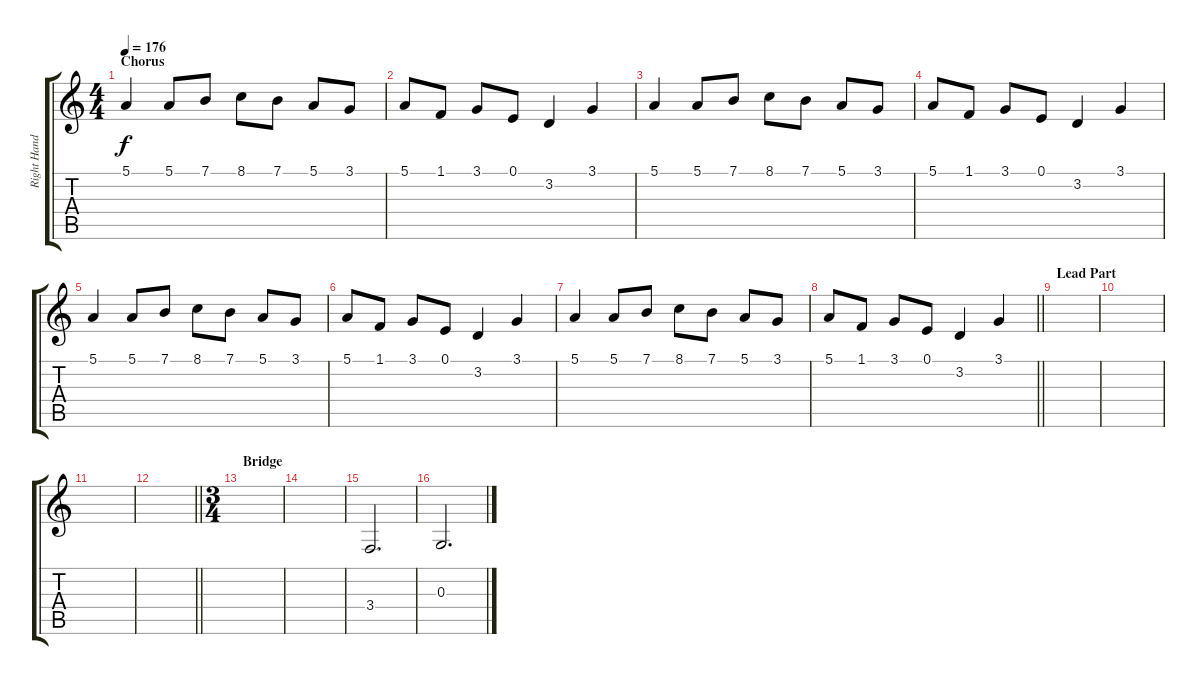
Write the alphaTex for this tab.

\track ("Right Hand" "Right Hand") {instrument stringensemble1}
\staff {score tabs}
\tuning (E4 B3 G3 D3 A2 E2) {hide}
\ts (4 4)
\section ("" "Chorus")
\tempo 176
\clef g2
\ks c
5.1.4{dy f} 5.1.8 7.1.8 8.1.8 7.1.8 5.1.8 3.1.8 |
5.1.8 1.1.8 3.1.8 0.1.8 3.2.4 3.1.4 |
5.1.4 5.1.8 7.1.8 8.1.8 7.1.8 5.1.8 3.1.8 |
5.1.8 1.1.8 3.1.8 0.1.8 3.2.4 3.1.4 |
5.1.4 5.1.8 7.1.8 8.1.8 7.1.8 5.1.8 3.1.8 |
5.1.8 1.1.8 3.1.8 0.1.8 3.2.4 3.1.4 |
5.1.4 5.1.8 7.1.8 8.1.8 7.1.8 5.1.8 3.1.8 |
\barLineRight lightlight
5.1.8 1.1.8 3.1.8 0.1.8 3.2.4 3.1.4 |
\section ("" "Lead Part")
|
|
|
\barLineRight lightlight
|
\ts (3 4)
\section ("" "Bridge")
|
|
3.4.2{d} |
0.3.2{d}
